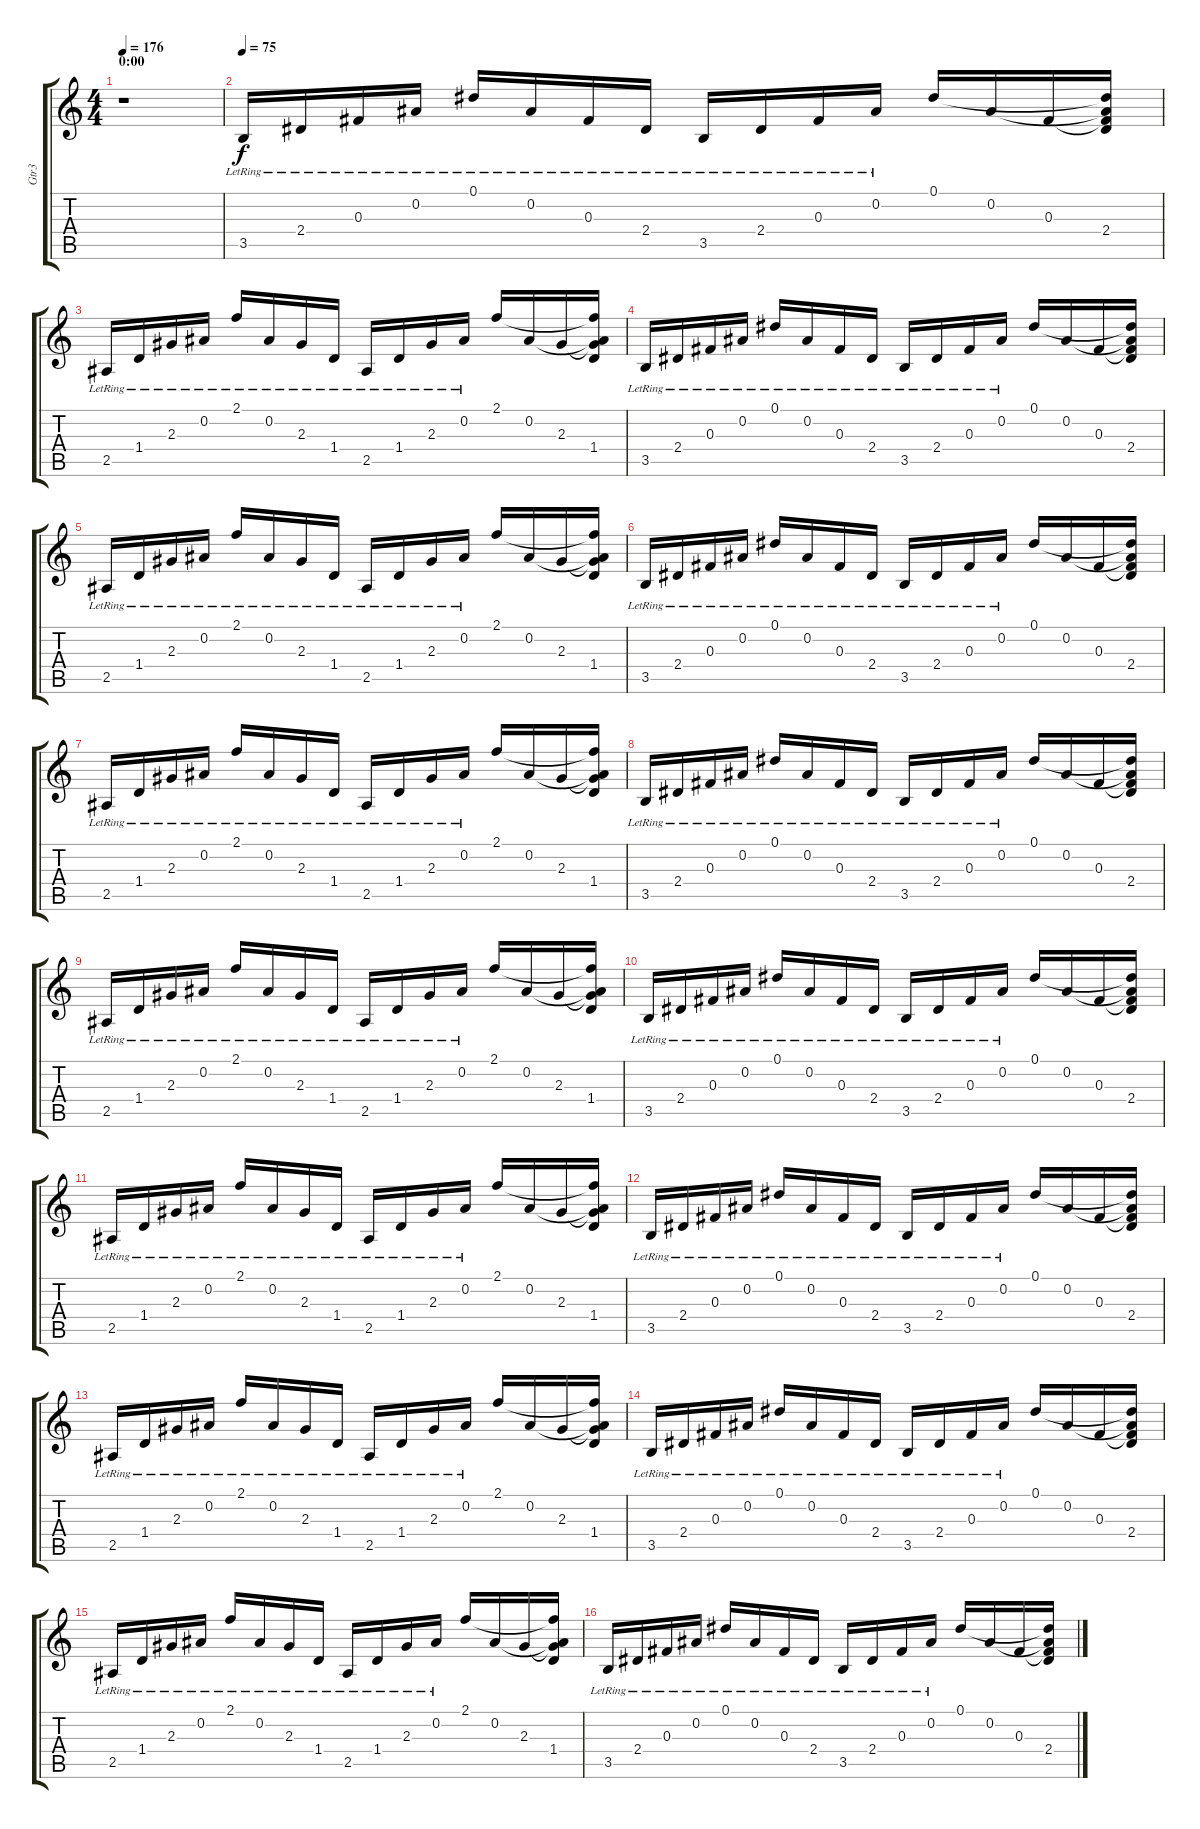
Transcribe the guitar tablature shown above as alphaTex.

\track ("Gtr3" "Gtr3") {instrument overdrivenguitar}
\staff {score tabs}
\tuning (Eb4 Bb3 Gb3 Db3 Ab2 Eb2) {hide}
\ts (4 4)
\section ("" "0:00")
\tempo 176
\tempo 75
\tempo 176
\clef g2
\ks c
r.1{dy f instrument overdrivenguitar} |
\tempo 75
3.5{lr}.16{instrument acousticguitarsteel} 2.4{lr}.16 0.3{lr}.16 0.2{lr}.16 0.1{lr}.16 0.2{lr}.16 0.3{lr}.16 2.4{lr}.16 3.5{lr}.16 2.4{lr}.16 0.3{lr}.16 0.2{lr}.16 0.1.16 0.2.16 0.3.16 (0.1{t} 0.2{t} 0.3{t} 2.4).16 |
2.5{lr}.16 1.4{lr}.16 2.3{lr}.16 0.2{lr}.16 2.1{lr}.16 0.2{lr}.16 2.3{lr}.16 1.4{lr}.16 2.5{lr}.16 1.4{lr}.16 2.3{lr}.16 0.2{lr}.16 2.1.16 0.2.16 2.3.16 (2.1{t} 0.2{t} 2.3{t} 1.4).16 |
3.5{lr}.16{instrument acousticguitarsteel} 2.4{lr}.16 0.3{lr}.16 0.2{lr}.16 0.1{lr}.16 0.2{lr}.16 0.3{lr}.16 2.4{lr}.16 3.5{lr}.16 2.4{lr}.16 0.3{lr}.16 0.2{lr}.16 0.1.16 0.2.16 0.3.16 (0.1{t} 0.2{t} 0.3{t} 2.4).16 |
2.5{lr}.16 1.4{lr}.16 2.3{lr}.16 0.2{lr}.16 2.1{lr}.16 0.2{lr}.16 2.3{lr}.16 1.4{lr}.16 2.5{lr}.16 1.4{lr}.16 2.3{lr}.16 0.2{lr}.16 2.1.16 0.2.16 2.3.16 (2.1{t} 0.2{t} 2.3{t} 1.4).16 |
3.5{lr}.16{instrument acousticguitarsteel} 2.4{lr}.16 0.3{lr}.16 0.2{lr}.16 0.1{lr}.16 0.2{lr}.16 0.3{lr}.16 2.4{lr}.16 3.5{lr}.16 2.4{lr}.16 0.3{lr}.16 0.2{lr}.16 0.1.16 0.2.16 0.3.16 (0.1{t} 0.2{t} 0.3{t} 2.4).16 |
2.5{lr}.16 1.4{lr}.16 2.3{lr}.16 0.2{lr}.16 2.1{lr}.16 0.2{lr}.16 2.3{lr}.16 1.4{lr}.16 2.5{lr}.16 1.4{lr}.16 2.3{lr}.16 0.2{lr}.16 2.1.16 0.2.16 2.3.16 (2.1{t} 0.2{t} 2.3{t} 1.4).16 |
3.5{lr}.16{instrument acousticguitarsteel} 2.4{lr}.16 0.3{lr}.16 0.2{lr}.16 0.1{lr}.16 0.2{lr}.16 0.3{lr}.16 2.4{lr}.16 3.5{lr}.16 2.4{lr}.16 0.3{lr}.16 0.2{lr}.16 0.1.16 0.2.16 0.3.16 (0.1{t} 0.2{t} 0.3{t} 2.4).16 |
2.5{lr}.16 1.4{lr}.16 2.3{lr}.16 0.2{lr}.16 2.1{lr}.16 0.2{lr}.16 2.3{lr}.16 1.4{lr}.16 2.5{lr}.16 1.4{lr}.16 2.3{lr}.16 0.2{lr}.16 2.1.16 0.2.16 2.3.16 (2.1{t} 0.2{t} 2.3{t} 1.4).16 |
3.5{lr}.16{instrument acousticguitarsteel} 2.4{lr}.16 0.3{lr}.16 0.2{lr}.16 0.1{lr}.16 0.2{lr}.16 0.3{lr}.16 2.4{lr}.16 3.5{lr}.16 2.4{lr}.16 0.3{lr}.16 0.2{lr}.16 0.1.16 0.2.16 0.3.16 (0.1{t} 0.2{t} 0.3{t} 2.4).16 |
2.5{lr}.16 1.4{lr}.16 2.3{lr}.16 0.2{lr}.16 2.1{lr}.16 0.2{lr}.16 2.3{lr}.16 1.4{lr}.16 2.5{lr}.16 1.4{lr}.16 2.3{lr}.16 0.2{lr}.16 2.1.16 0.2.16 2.3.16 (2.1{t} 0.2{t} 2.3{t} 1.4).16 |
3.5{lr}.16{instrument acousticguitarsteel} 2.4{lr}.16 0.3{lr}.16 0.2{lr}.16 0.1{lr}.16 0.2{lr}.16 0.3{lr}.16 2.4{lr}.16 3.5{lr}.16 2.4{lr}.16 0.3{lr}.16 0.2{lr}.16 0.1.16 0.2.16 0.3.16 (0.1{t} 0.2{t} 0.3{t} 2.4).16 |
2.5{lr}.16 1.4{lr}.16 2.3{lr}.16 0.2{lr}.16 2.1{lr}.16 0.2{lr}.16 2.3{lr}.16 1.4{lr}.16 2.5{lr}.16 1.4{lr}.16 2.3{lr}.16 0.2{lr}.16 2.1.16 0.2.16 2.3.16 (2.1{t} 0.2{t} 2.3{t} 1.4).16 |
3.5{lr}.16{instrument acousticguitarsteel} 2.4{lr}.16 0.3{lr}.16 0.2{lr}.16 0.1{lr}.16 0.2{lr}.16 0.3{lr}.16 2.4{lr}.16 3.5{lr}.16 2.4{lr}.16 0.3{lr}.16 0.2{lr}.16 0.1.16 0.2.16 0.3.16 (0.1{t} 0.2{t} 0.3{t} 2.4).16 |
2.5{lr}.16 1.4{lr}.16 2.3{lr}.16 0.2{lr}.16 2.1{lr}.16 0.2{lr}.16 2.3{lr}.16 1.4{lr}.16 2.5{lr}.16 1.4{lr}.16 2.3{lr}.16 0.2{lr}.16 2.1.16 0.2.16 2.3.16 (2.1{t} 0.2{t} 2.3{t} 1.4).16 |
3.5{lr}.16{instrument acousticguitarsteel} 2.4{lr}.16 0.3{lr}.16 0.2{lr}.16 0.1{lr}.16 0.2{lr}.16 0.3{lr}.16 2.4{lr}.16 3.5{lr}.16 2.4{lr}.16 0.3{lr}.16 0.2{lr}.16 0.1.16 0.2.16 0.3.16 (0.1{t} 0.2{t} 0.3{t} 2.4).16
